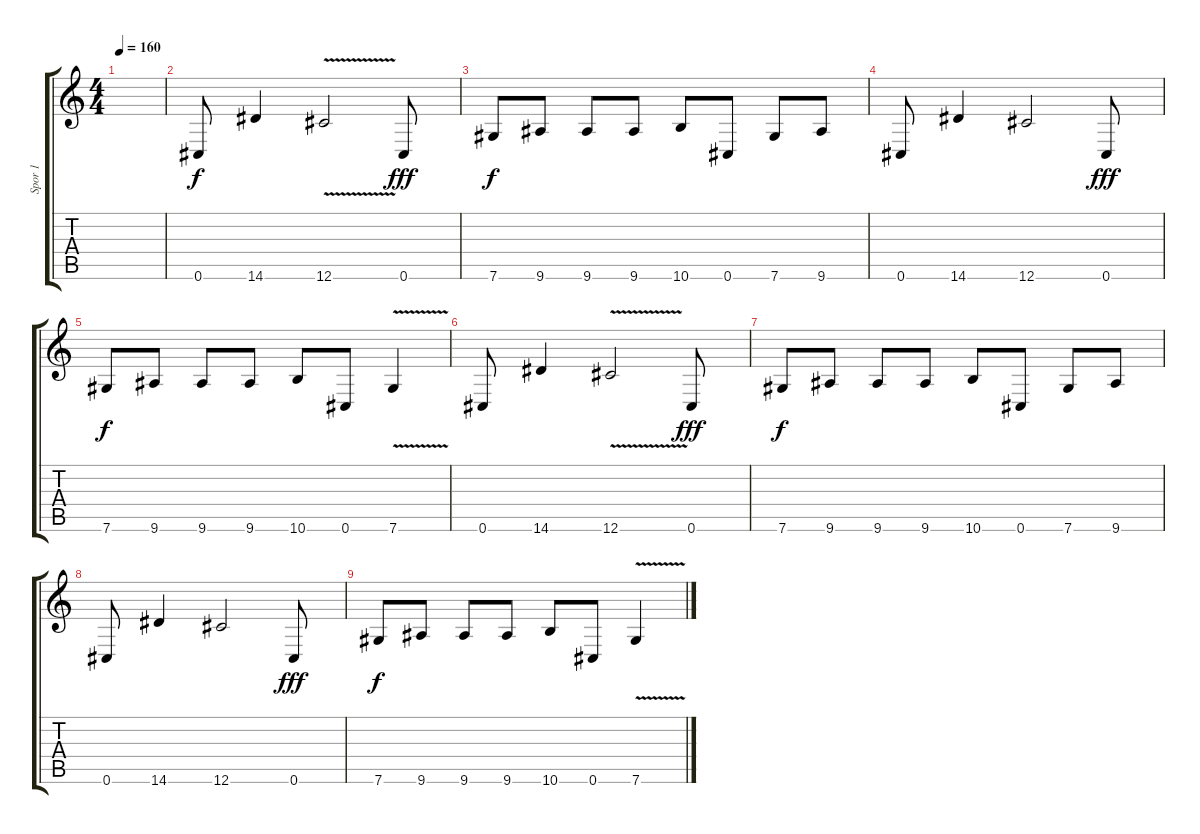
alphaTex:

\track ("Spor 1" "Spor 1") {instrument distortionguitar}
\staff {score tabs}
\tuning (Eb4 Bb3 Gb3 Db3 Ab2 Db2) {hide}
\ts (4 4)
\tempo 160
\clef g2
\ks c
|
0.6.8 14.6.4 12.6{v}.2 0.6.8{dy fff} |
7.6.8{dy f} 9.6.8 9.6.8 9.6.8 10.6.8 0.6.8 7.6.8 9.6.8 |
0.6.8 14.6.4 12.6.2 0.6.8{dy fff} |
7.6.8{dy f} 9.6.8 9.6.8 9.6.8 10.6.8 0.6.8 7.6{v}.4 |
0.6.8 14.6.4 12.6{v}.2 0.6.8{dy fff} |
7.6.8{dy f} 9.6.8 9.6.8 9.6.8 10.6.8 0.6.8 7.6.8 9.6.8 |
0.6.8 14.6.4 12.6.2 0.6.8{dy fff} |
7.6.8{dy f} 9.6.8 9.6.8 9.6.8 10.6.8 0.6.8 7.6{v}.4
